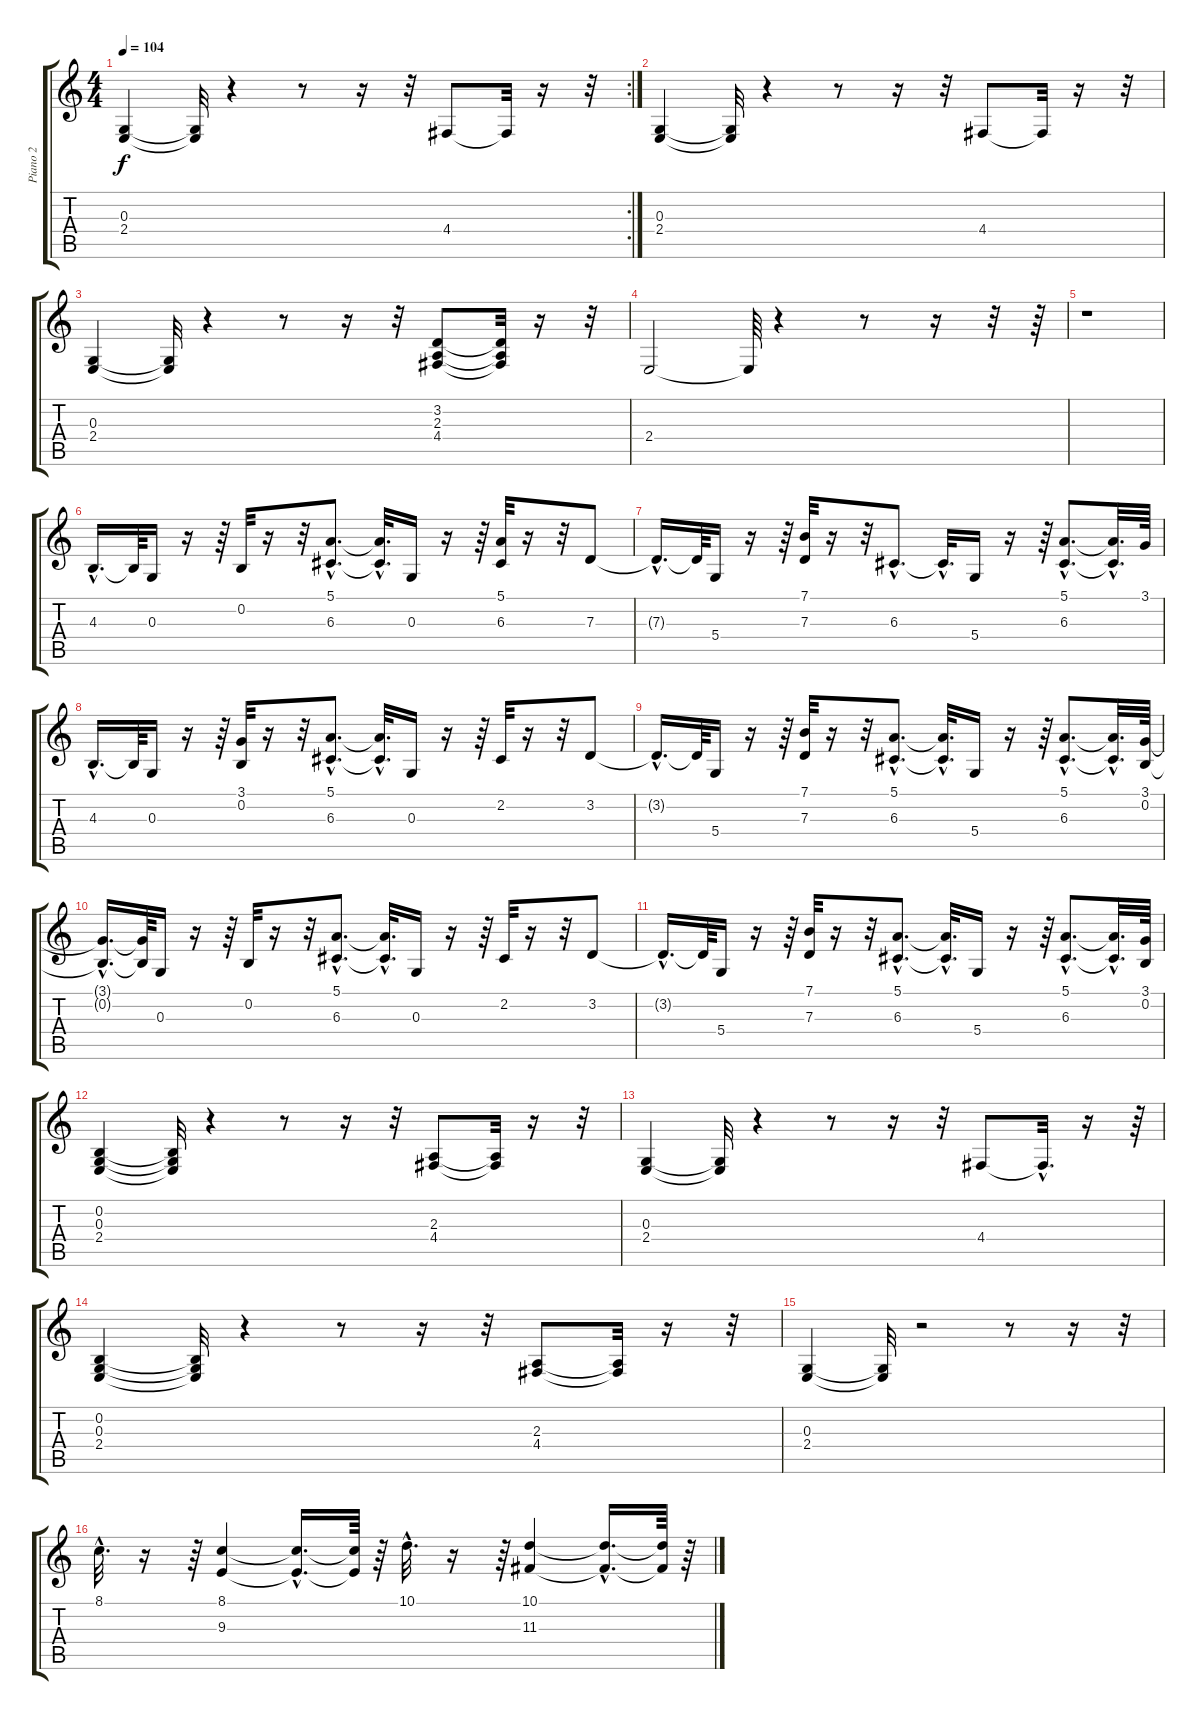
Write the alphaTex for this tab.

\track ("Piano 2" "Piano 2") {instrument lead1square}
\staff {score tabs}
\tuning (E4 B3 G3 D3 A2 E2) {hide}
\rc 2
\ts (4 4)
\tempo 104
\clef g2
\ks c
(0.3 2.4).4{dy f} (0.3{t} 2.4{t}).32 r.4 r.8 r.16 r.32 4.4.8 4.4{t}.32 r.16 r.32 |
(0.3 2.4).4 (0.3{t} 2.4{t}).32 r.4 r.8 r.16 r.32 4.4.8 4.4{t}.32 r.16 r.32 |
(0.3 2.4).4 (0.3{t} 2.4{t}).32 r.4 r.8 r.16 r.32 (3.2 2.3 4.4).8 (3.2{t} 2.3{t} 4.4{t}).32 r.16 r.32 |
2.4.2 2.4{t}.64 r.4 r.8 r.16 r.32 r.64 |
r.1 |
4.3{hac}.16{d} 4.3{t}.64 0.3.16 r.16 r.64 0.2.32 r.16 r.32 (5.1{hac} 6.3{hac}).8{d} (5.1{hac t} 6.3{hac t}).32{d} 0.3.16 r.16 r.64 (5.1 6.3).32 r.16 r.32 7.3.8 |
7.3{hac t}.16{d} 7.3{t}.64 5.4.16 r.16 r.64 (7.1 7.3).32 r.16 r.32 6.3{hac}.8{d} 6.3{hac t}.32{d} 5.4.16 r.16 r.64 (5.1{hac} 6.3{hac}).8{d} (5.1{hac t} 6.3{hac t}).32{d} 3.1.64 |
4.3{hac}.16{d} 4.3{t}.64 0.3.16 r.16 r.64 (3.1 0.2).32 r.16 r.32 (5.1{hac} 6.3{hac}).8{d} (5.1{hac t} 6.3{hac t}).32{d} 0.3.16 r.16 r.64 2.2.32 r.16 r.32 3.2.8 |
3.2{hac t}.16{d} 3.2{t}.64 5.4.16 r.16 r.64 (7.1 7.3).32 r.16 r.32 (5.1{hac} 6.3{hac}).8{d} (5.1{hac t} 6.3{hac t}).32{d} 5.4.16 r.16 r.64 (5.1{hac} 6.3{hac}).8{d} (5.1{hac t} 6.3{hac t}).32{d} (3.1 0.2).64 |
(3.1{hac t} 0.2{hac t}).16{d} (3.1{t} 0.2{t}).64 0.3.16 r.16 r.64 0.2.32 r.16 r.32 (5.1{hac} 6.3{hac}).8{d} (5.1{hac t} 6.3{hac t}).32{d} 0.3.16 r.16 r.64 2.2.32 r.16 r.32 3.2.8 |
3.2{hac t}.16{d} 3.2{t}.64 5.4.16 r.16 r.64 (7.1 7.3).32 r.16 r.32 (5.1{hac} 6.3{hac}).8{d} (5.1{hac t} 6.3{hac t}).32{d} 5.4.16 r.16 r.64 (5.1{hac} 6.3{hac}).8{d} (5.1{hac t} 6.3{hac t}).32{d} (3.1 0.2).64 |
(0.2 0.3 2.4).4 (0.2{t} 0.3{t} 2.4{t}).32 r.4 r.8 r.16 r.32 (2.3 4.4).8 (2.3{t} 4.4{t}).32 r.16 r.32 |
(0.3 2.4).4 (0.3{t} 2.4{t}).32 r.4 r.8 r.16 r.32 4.4.8 4.4{hac t}.32{d} r.16 r.64 |
(0.2 0.3 2.4).4 (0.2{t} 0.3{t} 2.4{t}).32 r.4 r.8 r.16 r.32 (2.3 4.4).8 (2.3{t} 4.4{t}).32 r.16 r.32 |
(0.3 2.4).4 (0.3{t} 2.4{t}).32 r.2 r.8 r.16 r.32 |
8.1{hac}.32{d} r.16 r.64 (8.1 9.3).4 (8.1{hac t} 9.3{hac t}).16{d} (8.1{t} 9.3{t}).64 r.64 10.1{hac}.32{d} r.16 r.64 (10.1 11.3).4 (10.1{hac t} 11.3{hac t}).16{d} (10.1{t} 11.3{t}).64 r.64
